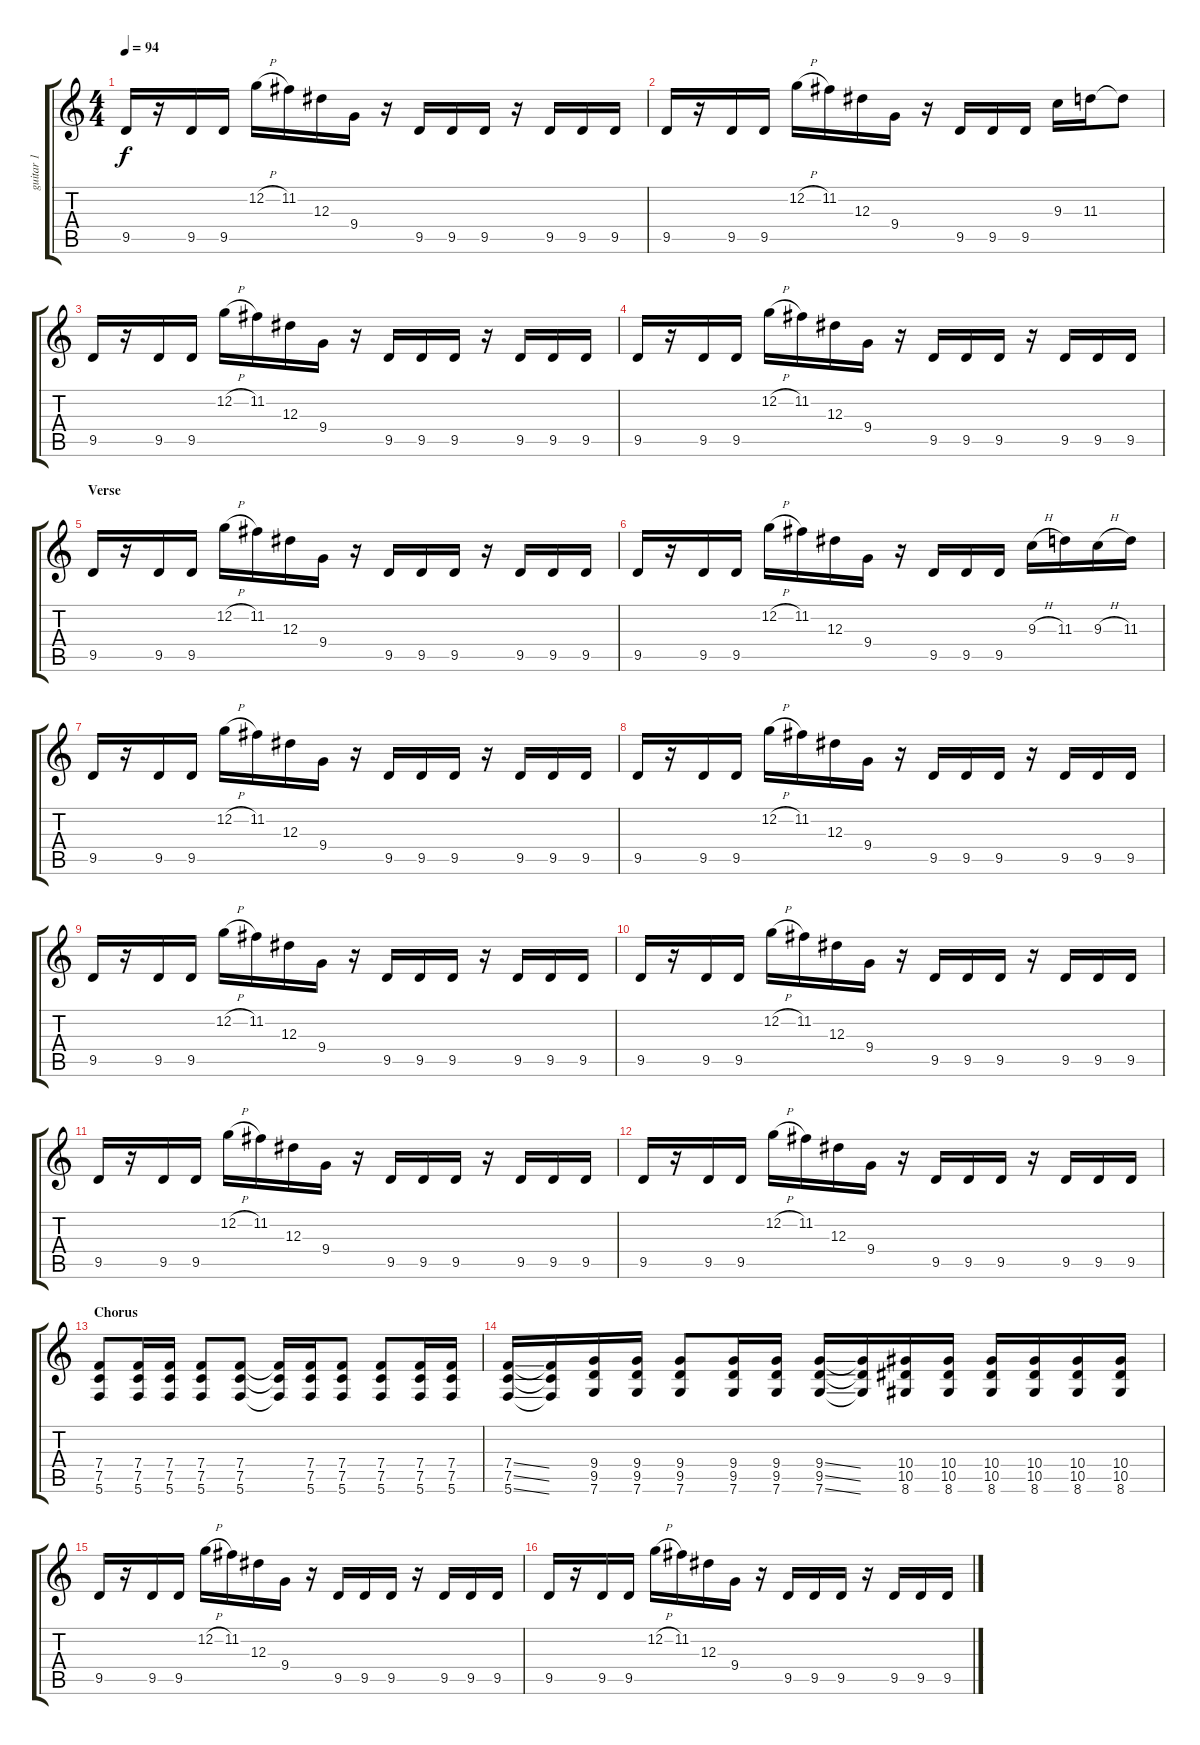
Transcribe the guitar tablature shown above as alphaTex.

\track ("guitar 1" "guitar 1") {instrument distortionguitar}
\staff {score tabs}
\tuning (C4 G3 Eb3 Bb2 F2 C2) {hide}
\ts (4 4)
\tempo 94
\clef g2
\ks c
9.5.16{dy f} r.16 9.5.16 9.5.16 12.2{h}.16 11.2.16 12.3.16 9.4.16 r.16 9.5.16 9.5.16 9.5.16 r.16 9.5.16 9.5.16 9.5.16 |
9.5.16 r.16 9.5.16 9.5.16 12.2{h}.16 11.2.16 12.3.16 9.4.16 r.16 9.5.16 9.5.16 9.5.16 9.3.16 11.3.16 11.3{t}.8 |
9.5.16 r.16 9.5.16 9.5.16 12.2{h}.16 11.2.16 12.3.16 9.4.16 r.16 9.5.16 9.5.16 9.5.16 r.16 9.5.16 9.5.16 9.5.16 |
9.5.16 r.16 9.5.16 9.5.16 12.2{h}.16 11.2.16 12.3.16 9.4.16 r.16 9.5.16 9.5.16 9.5.16 r.16 9.5.16 9.5.16 9.5.16 |
\section ("" "Verse")
9.5.16 r.16 9.5.16 9.5.16 12.2{h}.16 11.2.16 12.3.16 9.4.16 r.16 9.5.16 9.5.16 9.5.16 r.16 9.5.16 9.5.16 9.5.16 |
9.5.16 r.16 9.5.16 9.5.16 12.2{h}.16 11.2.16 12.3.16 9.4.16 r.16 9.5.16 9.5.16 9.5.16 9.3{h}.16 11.3.16 9.3{h}.16 11.3.16 |
9.5.16 r.16 9.5.16 9.5.16 12.2{h}.16 11.2.16 12.3.16 9.4.16 r.16 9.5.16 9.5.16 9.5.16 r.16 9.5.16 9.5.16 9.5.16 |
9.5.16 r.16 9.5.16 9.5.16 12.2{h}.16 11.2.16 12.3.16 9.4.16 r.16 9.5.16 9.5.16 9.5.16 r.16 9.5.16 9.5.16 9.5.16 |
9.5.16 r.16 9.5.16 9.5.16 12.2{h}.16 11.2.16 12.3.16 9.4.16 r.16 9.5.16 9.5.16 9.5.16 r.16 9.5.16 9.5.16 9.5.16 |
9.5.16 r.16 9.5.16 9.5.16 12.2{h}.16 11.2.16 12.3.16 9.4.16 r.16 9.5.16 9.5.16 9.5.16 r.16 9.5.16 9.5.16 9.5.16 |
9.5.16 r.16 9.5.16 9.5.16 12.2{h}.16 11.2.16 12.3.16 9.4.16 r.16 9.5.16 9.5.16 9.5.16 r.16 9.5.16 9.5.16 9.5.16 |
9.5.16 r.16 9.5.16 9.5.16 12.2{h}.16 11.2.16 12.3.16 9.4.16 r.16 9.5.16 9.5.16 9.5.16 r.16 9.5.16 9.5.16 9.5.16 |
\section ("" "Chorus")
(7.4 7.5 5.6).8 (7.4 7.5 5.6).16 (7.4 7.5 5.6).16 (7.4 7.5 5.6).8 (7.4 7.5 5.6).8 (7.4{t} 7.5{t} 5.6{t}).16 (7.4 7.5 5.6).16 (7.4 7.5 5.6).8 (7.4 7.5 5.6).8 (7.4 7.5 5.6).16 (7.4 7.5 5.6).16 |
(7.4{ss} 7.5{ss} 5.6{ss}).16 (7.4{t} 7.5{t} 5.6{t}).16 (9.4 9.5 7.6).16 (9.4 9.5 7.6).16 (9.4 9.5 7.6).8 (9.4 9.5 7.6).16 (9.4 9.5 7.6).16 (9.4{ss} 9.5{ss} 7.6{ss}).16 (9.4{t} 9.5{t} 7.6{t}).16 (10.4 10.5 8.6).16 (10.4 10.5 8.6).16 (10.4 10.5 8.6).16 (10.4 10.5 8.6).16 (10.4 10.5 8.6).16 (10.4 10.5 8.6).16 |
9.5.16 r.16 9.5.16 9.5.16 12.2{h}.16 11.2.16 12.3.16 9.4.16 r.16 9.5.16 9.5.16 9.5.16 r.16 9.5.16 9.5.16 9.5.16 |
9.5.16 r.16 9.5.16 9.5.16 12.2{h}.16 11.2.16 12.3.16 9.4.16 r.16 9.5.16 9.5.16 9.5.16 r.16 9.5.16 9.5.16 9.5.16
